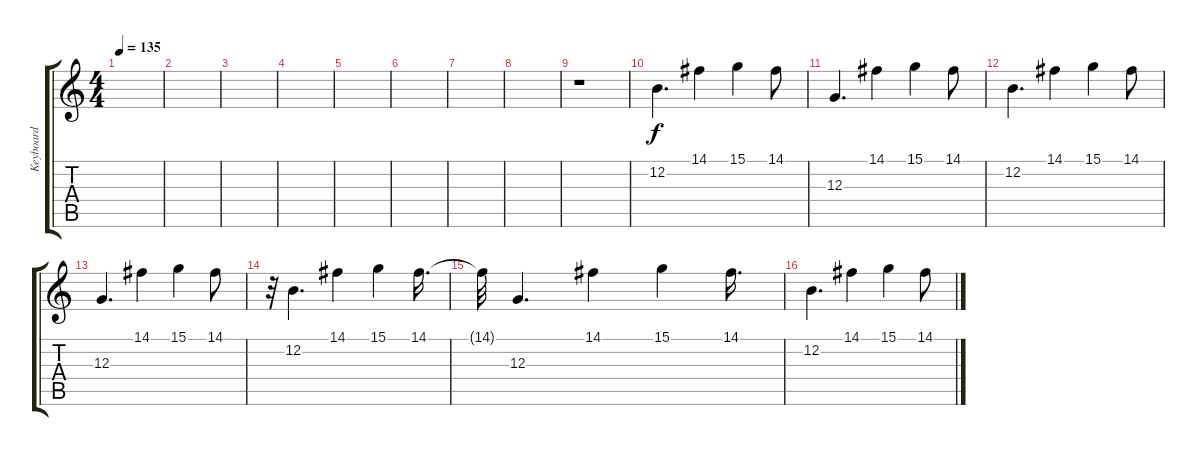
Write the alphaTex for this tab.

\track ("Keyboard" "Keyboard") {instrument rockorgan}
\staff {score tabs}
\tuning (E4 B3 G3 D3 A2 E2) {hide}
\ts (4 4)
\tempo 135
\clef g2
\ks c
|
|
|
|
|
|
|
|
r.1 |
12.2.4{d} 14.1.4 15.1.4 14.1.8 |
12.3.4{d} 14.1.4 15.1.4 14.1.8 |
12.2.4{d} 14.1.4 15.1.4 14.1.8 |
12.3.4{d} 14.1.4 15.1.4 14.1.8 |
r.32 12.2.4{d} 14.1.4 15.1.4 14.1.16{d} |
14.1{t}.32 12.3.4{d} 14.1.4 15.1.4 14.1.16{d} |
12.2.4{d} 14.1.4 15.1.4 14.1.8
